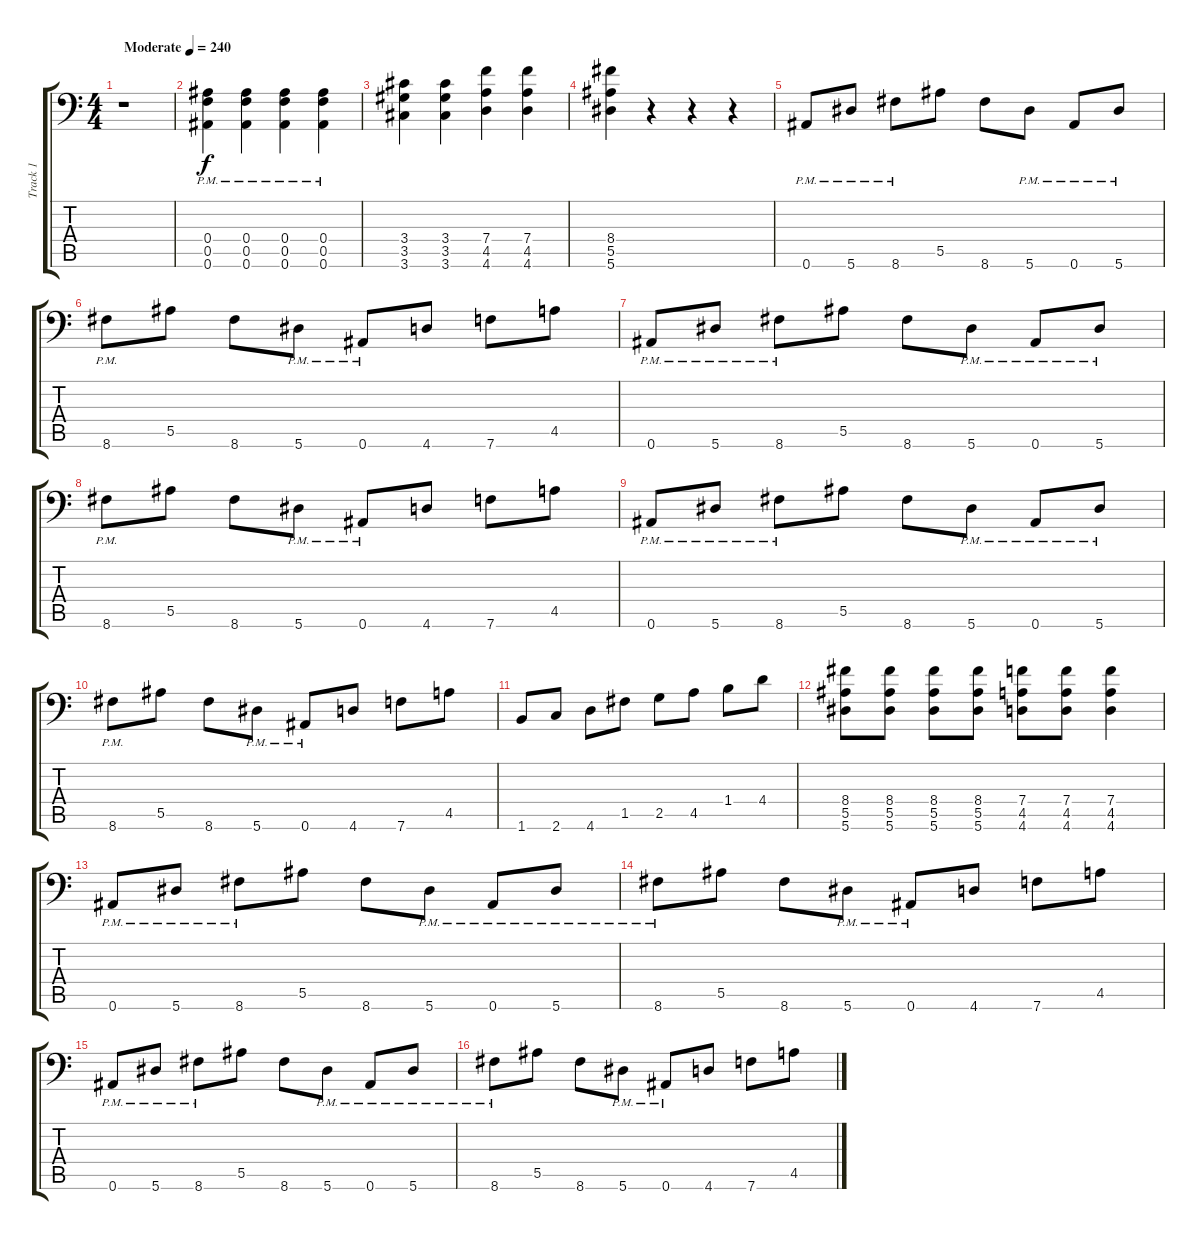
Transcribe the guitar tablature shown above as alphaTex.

\track ("Track 1" "Track 1") {instrument distortionguitar}
\staff {score tabs}
\tuning (D4 A3 F3 Bb2 F2 Bb1) {hide}
\ts (4 4)
\tempo (240 "Moderate")
\clef f4
\ks c
r.1{dy f instrument distortionguitar} |
(0.4{pm} 0.5{pm} 0.6{pm}).4 (0.4{pm} 0.5{pm} 0.6{pm}).4 (0.4{pm} 0.5{pm} 0.6{pm}).4 (0.4{pm} 0.5{pm} 0.6{pm}).4 |
(3.4 3.5 3.6).4 (3.4 3.5 3.6).4 (7.4 4.5 4.6).4 (7.4 4.5 4.6).4 |
(8.4 5.5 5.6).4 r.4 r.4 r.4 |
0.6{pm}.8 5.6{pm}.8 8.6{pm}.8 5.5.8 8.6.8 5.6{pm}.8 0.6{pm}.8 5.6{pm}.8 |
8.6{pm}.8 5.5.8 8.6.8 5.6{pm}.8 0.6{pm}.8 4.6.8 7.6.8 4.5.8 |
0.6{pm}.8 5.6{pm}.8 8.6{pm}.8 5.5.8 8.6.8 5.6{pm}.8 0.6{pm}.8 5.6{pm}.8 |
8.6{pm}.8 5.5.8 8.6.8 5.6{pm}.8 0.6{pm}.8 4.6.8 7.6.8 4.5.8 |
0.6{pm}.8 5.6{pm}.8 8.6{pm}.8 5.5.8 8.6.8 5.6{pm}.8 0.6{pm}.8 5.6{pm}.8 |
8.6{pm}.8 5.5.8 8.6.8 5.6{pm}.8 0.6{pm}.8 4.6.8 7.6.8 4.5.8 |
1.6.8 2.6.8 4.6.8 1.5.8 2.5.8 4.5.8 1.4.8 4.4.8 |
(8.4 5.5 5.6).8 (8.4 5.5 5.6).8 (8.4 5.5 5.6).8 (8.4 5.5 5.6).8 (7.4 4.5 4.6).8 (7.4 4.5 4.6).8 (7.4 4.5 4.6).4 |
0.6{pm}.8 5.6{pm}.8 8.6{pm}.8 5.5.8 8.6.8 5.6{pm}.8 0.6{pm}.8 5.6{pm}.8 |
8.6{pm}.8 5.5.8 8.6.8 5.6{pm}.8 0.6{pm}.8 4.6.8 7.6.8 4.5.8 |
0.6{pm}.8 5.6{pm}.8 8.6{pm}.8 5.5.8 8.6.8 5.6{pm}.8 0.6{pm}.8 5.6{pm}.8 |
8.6{pm}.8 5.5.8 8.6.8 5.6{pm}.8 0.6{pm}.8 4.6.8 7.6.8 4.5.8
